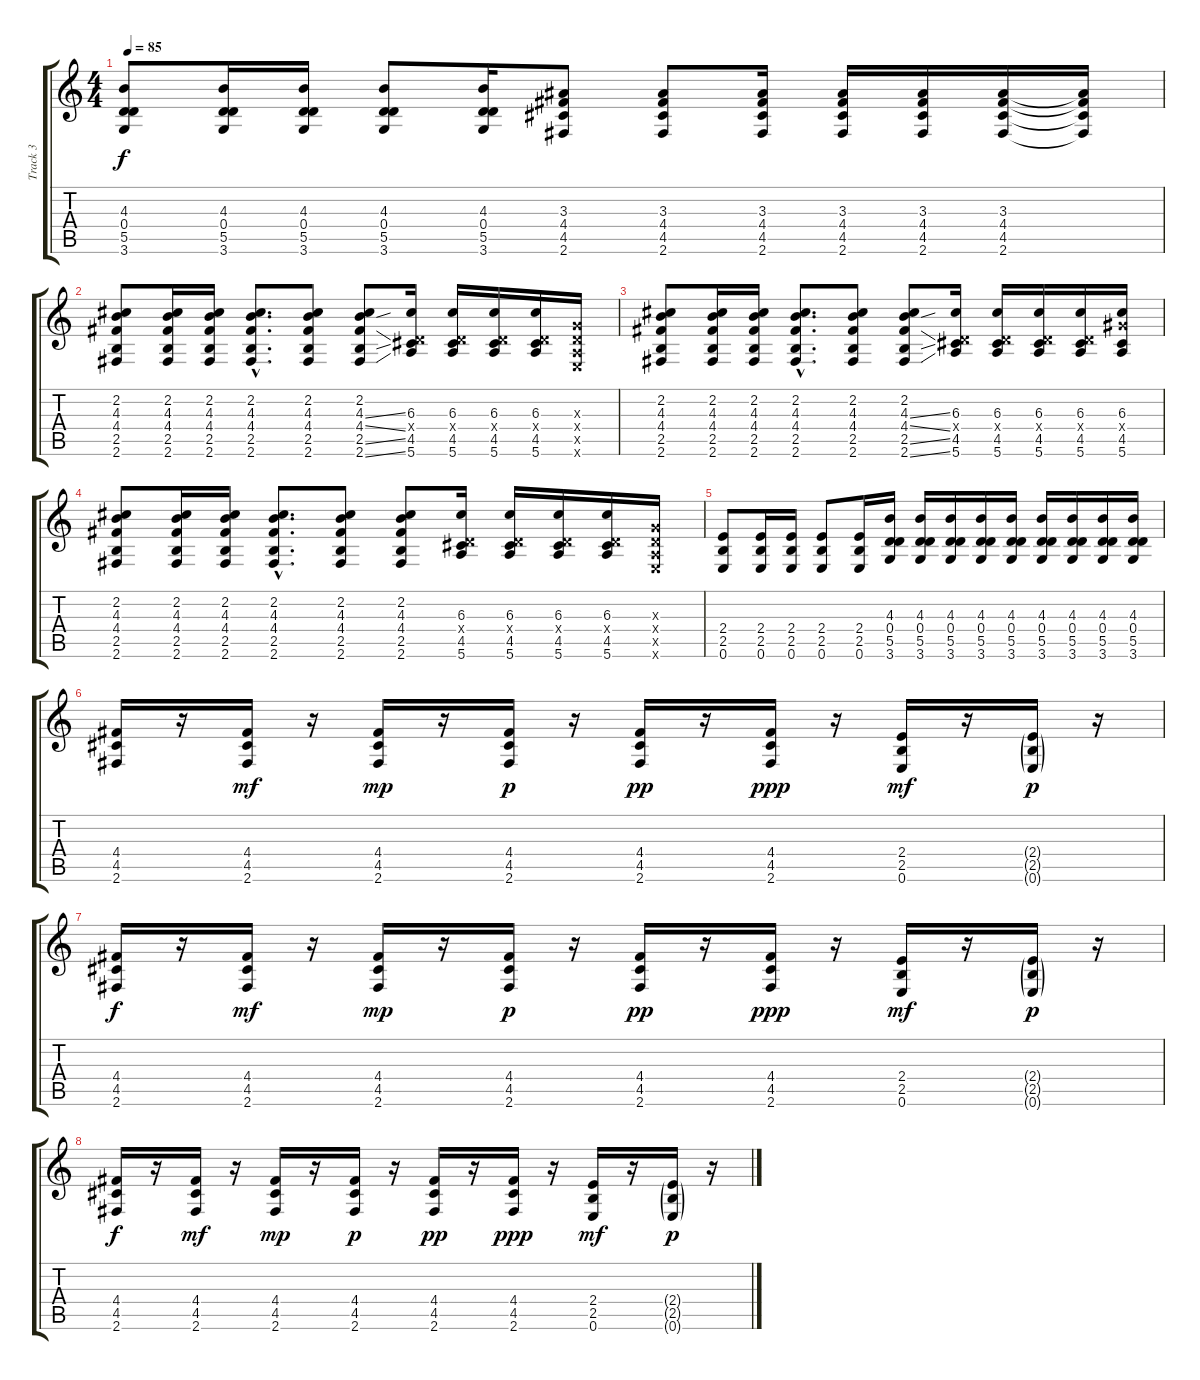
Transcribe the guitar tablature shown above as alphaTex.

\track ("Track 3" "Track 3") {instrument electricguitarjazz}
\staff {score tabs}
\tuning (E4 B3 G3 D3 A2 E2) {hide}
\ts (4 4)
\tempo 85
\clef g2
\ks c
(4.3 0.4 5.5 3.6).8{dy f} (4.3 0.4 5.5 3.6).16 (4.3 0.4 5.5 3.6).16 (4.3 0.4 5.5 3.6).8 (4.3 0.4 5.5 3.6).16 (3.3 4.4 4.5 2.6).8 (3.3 4.4 4.5 2.6).8 (3.3 4.4 4.5 2.6).16 (3.3 4.4 4.5 2.6).16 (3.3 4.4 4.5 2.6).16 (3.3 4.4 4.5 2.6).16 (3.3{t} 4.4{t} 4.5{t} 2.6{t}).16 |
(2.2 4.3 4.4 2.5 2.6).8 (2.2 4.3 4.4 2.5 2.6).16 (2.2 4.3 4.4 2.5 2.6).16 (2.2{hac} 4.3{hac} 4.4{hac} 2.5{hac} 2.6{hac}).8{d} (2.2 4.3 4.4 2.5 2.6).8 (2.2 4.3{ss} 4.4{ss} 2.5{ss} 2.6{ss}).8 (6.3 0.4{x} 4.5 5.6).16 (6.3 0.4{x} 4.5 5.6).16 (6.3 0.4{x} 4.5 5.6).16 (6.3 0.4{x} 4.5 5.6).16 (0.3{x} 0.4{x} 0.5{x} 0.6{x}).16 |
(2.2 4.3 4.4 2.5 2.6).8 (2.2 4.3 4.4 2.5 2.6).16 (2.2 4.3 4.4 2.5 2.6).16 (2.2{hac} 4.3{hac} 4.4{hac} 2.5{hac} 2.6{hac}).8{d} (2.2 4.3 4.4 2.5 2.6).8 (2.2 4.3{ss} 4.4{ss} 2.5{ss} 2.6{ss}).8 (6.3 0.4{x} 4.5 5.6).16 (6.3 0.4{x} 4.5 5.6).16 (6.3 0.4{x} 4.5 5.6).16 (6.3 0.4{x} 4.5 5.6).16 (6.3 6.4{x} 4.5 5.6).16 |
(2.2 4.3 4.4 2.5 2.6).8 (2.2 4.3 4.4 2.5 2.6).16 (2.2 4.3 4.4 2.5 2.6).16 (2.2{hac} 4.3{hac} 4.4{hac} 2.5{hac} 2.6{hac}).8{d} (2.2 4.3 4.4 2.5 2.6).8 (2.2 4.3 4.4 2.5 2.6).8 (6.3 0.4{x} 4.5 5.6).16 (6.3 0.4{x} 4.5 5.6).16 (6.3 0.4{x} 4.5 5.6).16 (6.3 0.4{x} 4.5 5.6).16 (0.3{x} 0.4{x} 0.5{x} 0.6{x}).16 |
(2.4 2.5 0.6).8 (2.4 2.5 0.6).16 (2.4 2.5 0.6).16 (2.4 2.5 0.6).8 (2.4 2.5 0.6).16 (4.3 0.4 5.5 3.6).16 (4.3 0.4 5.5 3.6).16 (4.3 0.4 5.5 3.6).16 (4.3 0.4 5.5 3.6).16 (4.3 0.4 5.5 3.6).16 (4.3 0.4 5.5 3.6).16 (4.3 0.4 5.5 3.6).16 (4.3 0.4 5.5 3.6).16 (4.3 0.4 5.5 3.6).16 |
(4.4 4.5 2.6).16 r.16 (4.4 4.5 2.6).16{dy mf} r.16 (4.4 4.5 2.6).16{dy mp} r.16 (4.4 4.5 2.6).16{dy p} r.16 (4.4 4.5 2.6).16{dy pp} r.16 (4.4 4.5 2.6).16{dy ppp} r.16 (2.4 2.5 0.6).16{dy mf} r.16 (2.4{g} 2.5{g} 0.6{g}).16{dy p} r.16 |
(4.4 4.5 2.6).16{dy f} r.16 (4.4 4.5 2.6).16{dy mf} r.16 (4.4 4.5 2.6).16{dy mp} r.16 (4.4 4.5 2.6).16{dy p} r.16 (4.4 4.5 2.6).16{dy pp} r.16 (4.4 4.5 2.6).16{dy ppp} r.16 (2.4 2.5 0.6).16{dy mf} r.16 (2.4{g} 2.5{g} 0.6{g}).16{dy p} r.16 |
(4.4 4.5 2.6).16{dy f} r.16 (4.4 4.5 2.6).16{dy mf} r.16 (4.4 4.5 2.6).16{dy mp} r.16 (4.4 4.5 2.6).16{dy p} r.16 (4.4 4.5 2.6).16{dy pp} r.16 (4.4 4.5 2.6).16{dy ppp} r.16 (2.4 2.5 0.6).16{dy mf} r.16 (2.4{g} 2.5{g} 0.6{g}).16{dy p} r.16
